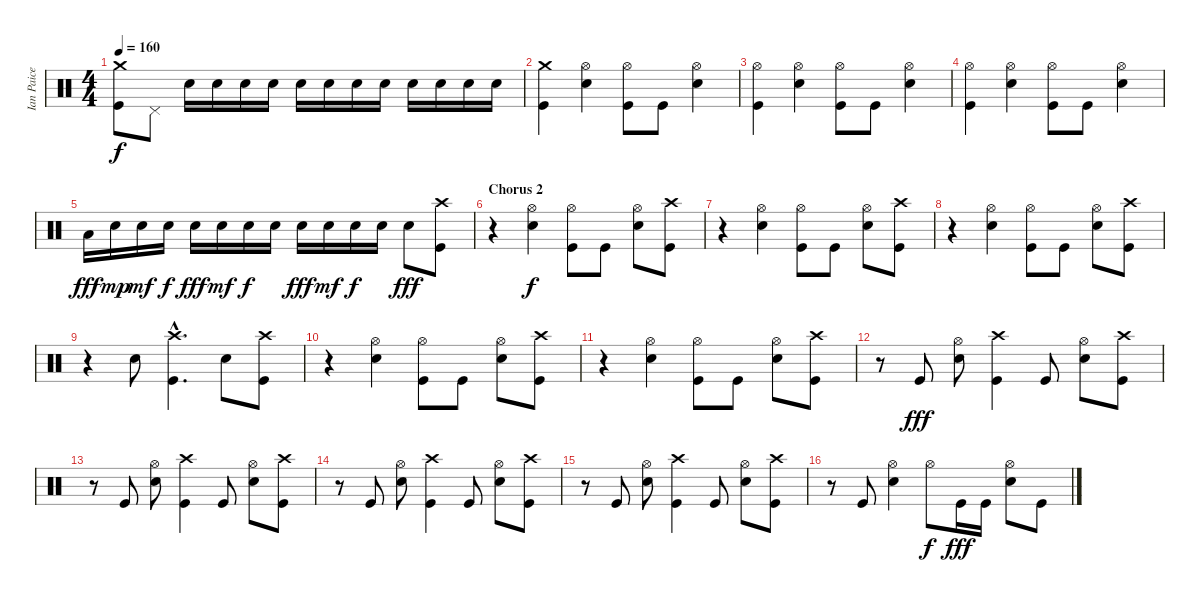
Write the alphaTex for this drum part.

\track ("Ian Paice" "Ian Paice") {instrument percussion}
\staff {score}
\articulation defaults
\ts (4 4)
\tempo 160
\clef neutral
\ks c
("Crash medium (hit)" "Kick (hit)").8{dy f} "Pedal Hi-Hat (hit)".8 "Electric Snare (hit)".16 "Electric Snare (hit)".16 "Electric Snare (hit)".16 "Electric Snare (hit)".16 "Electric Snare (hit)".16 "Electric Snare (hit)".16 "Electric Snare (hit)".16 "Electric Snare (hit)".16 "Electric Snare (hit)".16 "Electric Snare (hit)".16 "Electric Snare (hit)".16 "Electric Snare (hit)".16 |
("Crash medium (hit)" "Kick (hit)").4 ("Hi-Hat (open)" "Electric Snare (hit)").4 ("Hi-Hat (open)" "Kick (hit)").8 "Kick (hit)".8 ("Hi-Hat (open)" "Electric Snare (hit)").4 |
("Hi-Hat (open)" "Kick (hit)").4 ("Hi-Hat (open)" "Electric Snare (hit)").4 ("Hi-Hat (open)" "Kick (hit)").8 "Kick (hit)".8 ("Hi-Hat (open)" "Electric Snare (hit)").4 |
("Hi-Hat (open)" "Kick (hit)").4 ("Hi-Hat (open)" "Electric Snare (hit)").4 ("Hi-Hat (open)" "Kick (hit)").8 "Kick (hit)".8 ("Hi-Hat (open)" "Electric Snare (hit)").4 |
"Low Tom (hit)".16{dy fff} "Electric Snare (hit)".16{dy mp} "Electric Snare (hit)".16{dy mf} "Electric Snare (hit)".16{dy f} "Electric Snare (hit)".16{dy fff} "Electric Snare (hit)".16{dy mf} "Electric Snare (hit)".16{dy f} "Electric Snare (hit)".16 "Electric Snare (hit)".16{dy fff} "Electric Snare (hit)".16{dy mf} "Electric Snare (hit)".16{dy f} "Electric Snare (hit)".16 "Electric Snare (hit)".8{dy fff} ("Kick (hit)" "Crash high (hit)").8 |
\section ("" "Chorus 2")
r.4 ("Hi-Hat (open)" "Electric Snare (hit)").4{dy f} ("Hi-Hat (open)" "Kick (hit)").8 "Kick (hit)".8 ("Hi-Hat (open)" "Electric Snare (hit)").8 ("Crash high (hit)" "Kick (hit)").8 |
r.4 ("Hi-Hat (open)" "Electric Snare (hit)").4 ("Hi-Hat (open)" "Kick (hit)").8 "Kick (hit)".8 ("Hi-Hat (open)" "Electric Snare (hit)").8 ("Crash high (hit)" "Kick (hit)").8 |
r.4 ("Hi-Hat (open)" "Electric Snare (hit)").4 ("Hi-Hat (open)" "Kick (hit)").8 "Kick (hit)".8 ("Hi-Hat (open)" "Electric Snare (hit)").8 ("Crash high (hit)" "Kick (hit)").8 |
r.4 "Electric Snare (hit)".8 ("Crash high (hit)"{hac} "Kick (hit)"{hac}).4{d} "Electric Snare (hit)".8 ("Crash high (hit)" "Kick (hit)").8 |
r.4 ("Hi-Hat (open)" "Electric Snare (hit)").4 ("Hi-Hat (open)" "Kick (hit)").8 "Kick (hit)".8 ("Hi-Hat (open)" "Electric Snare (hit)").8 ("Crash high (hit)" "Kick (hit)").8 |
r.4 ("Hi-Hat (open)" "Electric Snare (hit)").4 ("Hi-Hat (open)" "Kick (hit)").8 "Kick (hit)".8 ("Hi-Hat (open)" "Electric Snare (hit)").8 ("Crash high (hit)" "Kick (hit)").8 |
r.8 "Kick (hit)".8{dy fff} ("Hi-Hat (open)" "Electric Snare (hit)").8 ("Crash high (hit)" "Kick (hit)").4 "Kick (hit)".8 ("Hi-Hat (open)" "Electric Snare (hit)").8 ("Crash high (hit)" "Kick (hit)").8 |
r.8 "Kick (hit)".8 ("Hi-Hat (open)" "Electric Snare (hit)").8 ("Crash high (hit)" "Kick (hit)").4 "Kick (hit)".8 ("Hi-Hat (open)" "Electric Snare (hit)").8 ("Crash high (hit)" "Kick (hit)").8 |
r.8 "Kick (hit)".8 ("Hi-Hat (open)" "Electric Snare (hit)").8 ("Crash high (hit)" "Kick (hit)").4 "Kick (hit)".8 ("Hi-Hat (open)" "Electric Snare (hit)").8 ("Crash high (hit)" "Kick (hit)").8 |
r.8 "Kick (hit)".8 ("Hi-Hat (open)" "Electric Snare (hit)").8 ("Crash high (hit)" "Kick (hit)").4 "Kick (hit)".8 ("Hi-Hat (open)" "Electric Snare (hit)").8 ("Crash high (hit)" "Kick (hit)").8 |
r.8 "Kick (hit)".8 ("Hi-Hat (open)" "Electric Snare (hit)").4 "Hi-Hat (open)".8{dy f} "Kick (hit)".16{dy fff} "Kick (hit)".16 ("Hi-Hat (open)" "Electric Snare (hit)").8 "Kick (hit)".8
